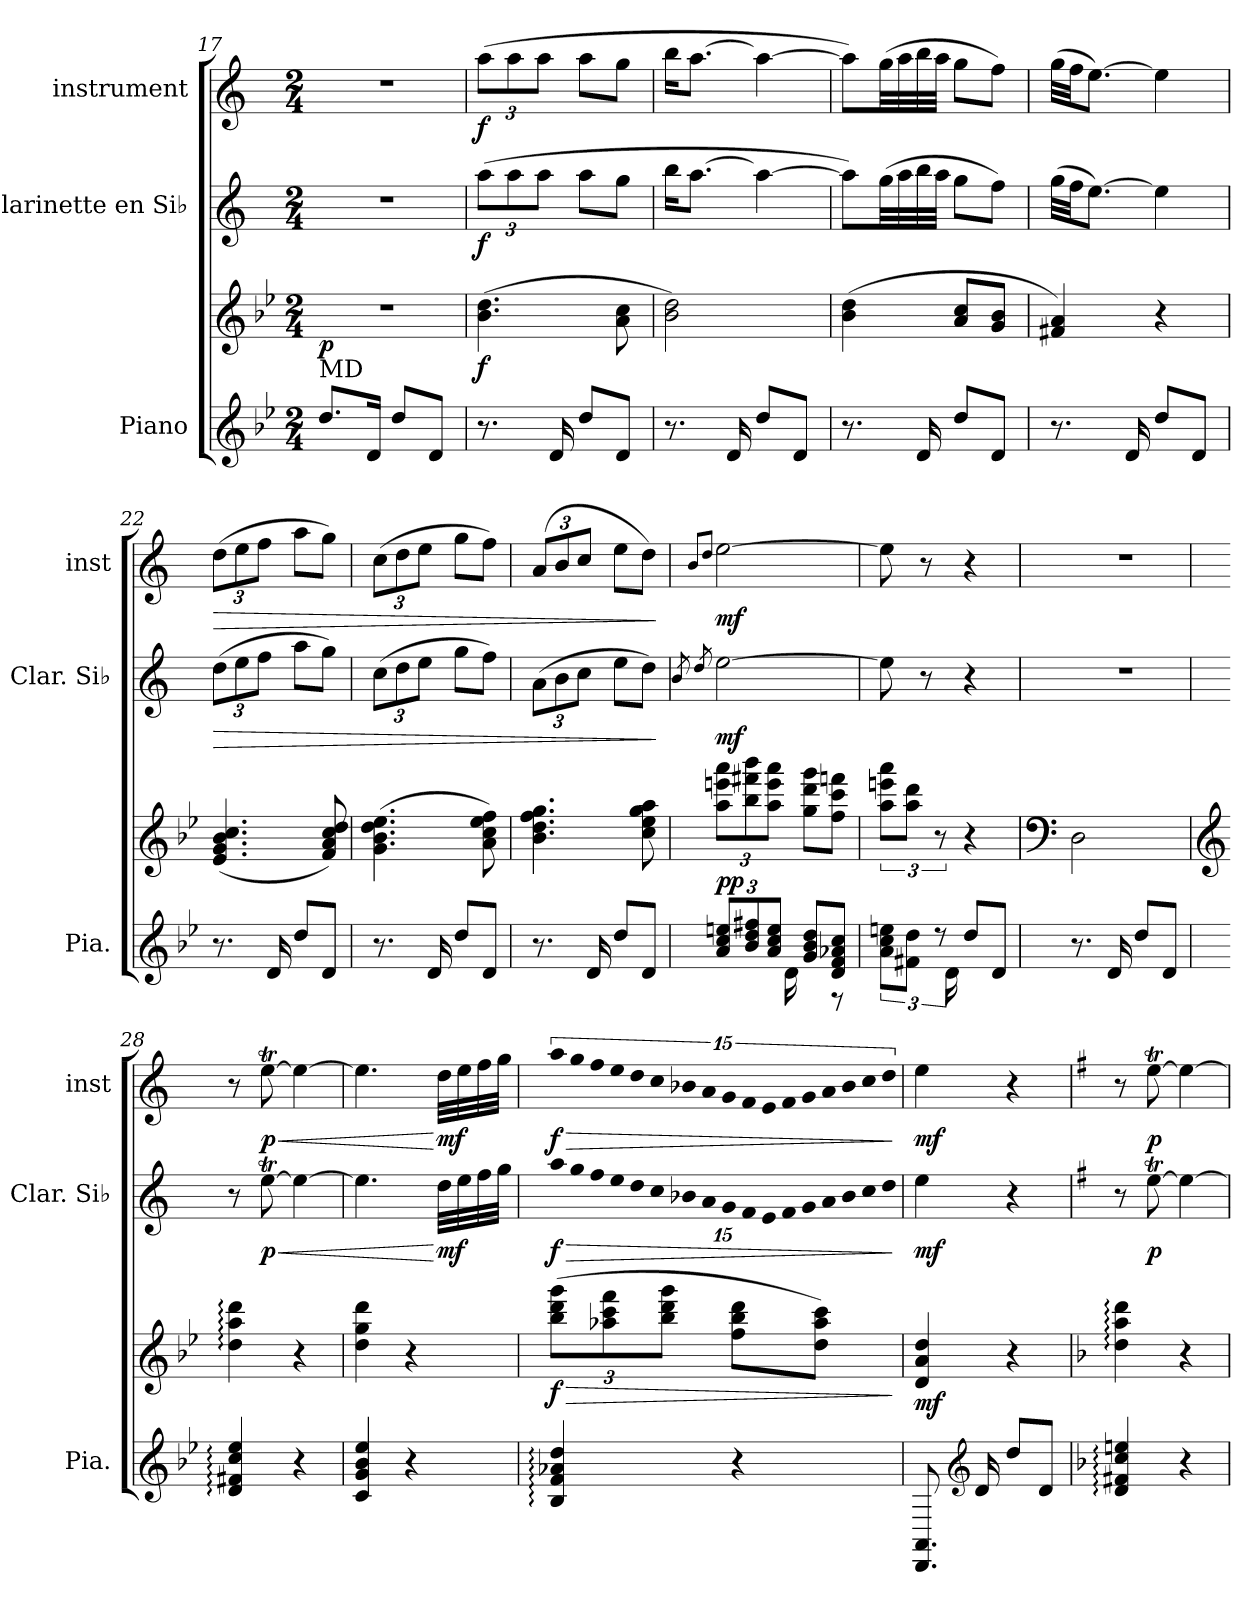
**kern	**kern	**dynam	**kern	**dynam	**kern	**dynam
*part3	*part3	*part3	*part2	*part2	*part1	*part1
*staff4	*staff3	*staff3/4	*staff2	*staff2	*staff1	*staff1
*I"Piano	*	*	*I"Clarinette en Si♭	*	*I"instrument	*
*I'Pia.	*	*	*I'Clar. Si♭	*	*I'inst	*
*clefG2	*clefG2	*	*clefG2	*	*clefG2	*
*	*	*	*ITrd1c2	*	*ITrd1c2	*
*k[b-e-]	*k[b-e-]	*	*k[b-e-]	*	*k[b-e-]	*
*M2/4	*M2/4	*	*M2/4	*	*M2/4	*
=17	=17	=17	=17	=17	=17	=17
!LO:TX:a:t=MD	!	!	!	!	!	!
!	!	!LO:DY:b	!	!	!	!
8.dd/L	2r	p	2r	.	2r	.
16d/Jk	.	.	.	.	.	.
8dd/L	.	.	.	.	.	.
8d/J	.	.	.	.	.	.
=18	=18	=18	=18	=18	=18	=18
*	*	*	*Xbrackettup	*	*Xbrackettup	*
!	!	!LO:DY:b	!	!LO:DY:b	!	!LO:DY:b
8.r	(>4.b-\ 4.dd\	f	(>12gg\L	f	(>12gg\L	f
.	.	.	12gg\	.	12gg\	.
.	.	.	12gg\J	.	12gg\J	.
16d/	.	.	.	.	.	.
8dd/L	.	.	8gg\L	.	8gg\L	.
8d/J	8a\ 8cc\	.	8ff\J	.	8ff\J	.
=19	=19	=19	=19	=19	=19	=19
8.r	2b-\ 2dd\)	.	16aa\KL	.	16aa\KL	.
.	.	.	[8.gg\J	.	[8.gg\J	.
16d/	.	.	.	.	.	.
8dd/L	.	.	4gg\_	.	4gg\_	.
8d/J	.	.	.	.	.	.
!!LO:LB:g=z
=20	=20	=20	=20	=20	=20	=20
8.r	(>4b-\ 4dd\	.	8gg\L])	.	8gg\L])	.
.	.	.	(>32ff\LL	.	(>32ff\LL	.
.	.	.	32gg\	.	32gg\	.
16d/	.	.	32aa\	.	32aa\	.
.	.	.	32gg\JJJ	.	32gg\JJJ	.
8dd/L	8a/ 8cc/L	.	8ff\L	.	8ff\L	.
8d/J	8g/ 8b-/J	.	8ee-\J)	.	8ee-\J)	.
=21	=21	=21	=21	=21	=21	=21
8.r	4f#X/ 4a/)	.	(>32ff\LLL	.	(>32ff\LLL	.
.	.	.	32ee-\JJ	.	32ee-\JJ	.
.	.	.	[8.dd\J)	.	[8.dd\J)	.
16d/	.	.	.	.	.	.
8dd/L	4r	.	4dd\]	.	4dd\]	.
8d/J	.	.	.	.	.	.
=22	=22	=22	=22	=22	=22	=22
!	!	!	!	!LO:HP:b	!	!LO:HP:b
8.r	(<4.e-/ 4.g/ 4.b-/ 4.cc/	.	(>12cc\L	>	(>12cc\L	>
.	.	.	12dd\	.	12dd\	.
.	.	.	12ee-\J	.	12ee-\J	.
16d/	.	.	.	.	.	.
8dd/L	.	.	8gg\L	.	8gg\L	.
8d/J	8f/ 8a/ 8cc/ 8dd/)	.	8ff\J)	.	8ff\J)	.
=23	=23	=23	=23	=23	=23	=23
8.r	(>4.g\ 4.b-\ 4.dd\ 4.ee-\	.	(>12b-\L	.	(>12b-\L	.
.	.	.	12cc\	.	12cc\	.
.	.	.	12dd\J	.	12dd\J	.
16d/	.	.	.	.	.	.
8dd/L	.	.	8ff\L	.	8ff\L	.
8d/J	8a\ 8cc\ 8ee-\ 8ff\)	.	8ee-\J)	.	8ee-\J)	.
=24	=24	=24	=24	=24	=24	=24
8.r	4.b-\ 4.dd\ 4.ff\ 4.gg\	.	(>12g\L	.	(>12g/L	.
.	.	.	12a\	.	12a/	.
.	.	.	12b-\J	.	12b-/J	.
16d/	.	.	.	.	.	.
8dd/L	.	.	8dd\L	.	8dd\L	.
8d/J	8cc\ 8ee-\ 8gg\ 8aa\	.	8cc\J)	.	8cc\J)	.
.	.	.	.	]	.	]
!!LO:LB:g=z
=25	=25	=25	=25	=25	=25	=25
.	.	.	8qa/	.	8qa/L	.
.	.	.	8qcc/	.	8qcc/J	.
*Xbrackettup	*Xbrackettup	*	*	*	*	*
*^	*	*	*	*	*	*
!	!	!	!LO:DY:a=2	!	!LO:DY:b	!	!LO:DY:b
12a/ 12cc/ 12een/L	8.ryy	12aa\ 12eeen\ 12aaa\L	pp	[2dd\	mf	[2dd\	mf
12b-/ 12dd/ 12ff#X/	.	12bb-\ 12fff#X\ 12bbb-\	.	.	.	.	.
12a/ 12cc/ 12ee/J	.	12aa\ 12eee\ 12aaa\J	.	.	.	.	.
.	16d\	.	.	.	.	.	.
8g/ 8b-/ 8dd/L	8ryy	8gg\ 8ddd\ 8ggg\L	.	.	.	.	.
8d/ 8f/ 8a-X/ 8cc/J	8r	8ff\ 8ccc\ 8fffn\J	.	.	.	.	.
=26	=26	=26	=26	=26	=26	=26	=26
*brackettup	*	*brackettup	*	*	*	*	*
12a\ 12cc\ 12een\L	8.ryy	12aa\ 12eeen\ 12aaa\L	.	8dd\]	.	8dd\]	.
12f#X\ 12dd\J	.	12aa\ 12ddd\J	.	.	.	.	.
.	.	.	.	8r	.	8r	.
12r	.	12r	.	.	.	.	.
.	16d\	.	.	.	.	.	.
8dd/L	4ryy	4r	.	4r	.	4r	.
8d/J	.	.	.	.	.	.	.
*v	*v	*	*	*	*	*	*
=27	=27	=27	=27	=27	=27	=27
*	*clefF4	*	*	*	*	*
8.r	2D\	.	2r	.	2r	.
16d/	.	.	.	.	.	.
8dd/L	.	.	.	.	.	.
8d/J	.	.	.	.	.	.
=28	=28	=28	=28	=28	=28	=28
*	*clefG2	*	*	*	*	*
4d/: 4f#X/: 4cc/: 4ee-/:	4dd\: 4aa\: 4ddd\:	.	8r	.	8r	.
!	!	!	!	!LO:HP:b	!	!LO:HP:b
!	!	!	!	!LO:DY:n=1:b	!	!LO:DY:n=1:b
.	.	.	[8ddt\	< p	[8ddt\	< p
4r	4r	.	4dd\_	.	4dd\_	.
=29	=29	=29	=29	=29	=29	=29
4c/ 4g/ 4b-/ 4ee-/	4dd\ 4gg\ 4ddd\	.	4.dd\]	.	4.dd\]	.
4r	4r	.	.	.	.	.
!	!	!	!	!LO:DY:n=1:b	!	!LO:DY:n=1:b
.	.	.	32cc\LLL	[ mf	32cc\LLL	[ mf
.	.	.	32dd\	.	32dd\	.
.	.	.	32ee-\	.	32ee-\	.
.	.	.	32ff\JJJ	.	32ff\JJJ	.
!!LO:LB:g=z
=30	=30	=30	=30	=30	=30	=30
*	*Xbrackettup	*	*	*	*	*
!	!	!LO:HP:b	!LO:N:vis=4	!LO:HP:b	!	!
*	*	*	*	*	*brackettup	*
*	*	*	*	*	*MM40	*
!	!	!LO:DY:n=1:b	!	!LO:DY:n=1:b	!LO:N:vis=4	!LO:HP:b
!	!	!	!	!	!	!LO:DY:n=1:b
4B-/: 4f/: 4a-X/: 4dd/:	(>12bb-\ 12ddd\ 12ggg\L	> f	240%7gg\	> f	240%7gg\	> f
!	!	!	!LO:N:vis=4	!	!LO:N:vis=4	!
.	.	.	240%7ff\	.	240%7ff\	.
!	!	!	!LO:N:vis=4	!	!LO:N:vis=4	!
.	.	.	240%7ee-\	.	240%7ee-\	.
.	12aa-X\ 12ccc\ 12fff\	.	.	.	.	.
!	!	!	!LO:N:vis=4	!	!LO:N:vis=4	!
.	.	.	240%7dd\	.	240%7dd\	.
!	!	!	!LO:N:vis=4	!	!LO:N:vis=4	!
.	.	.	240%7cc\	.	240%7cc\	.
!	!	!	!LO:N:vis=4	!	!LO:N:vis=4	!
.	.	.	240%7b-\	.	240%7b-\	.
.	12bb-\ 12ddd\ 12ggg\J	.	.	.	.	.
!	!	!	!LO:N:vis=4	!	!LO:N:vis=4	!
.	.	.	240%7a-X\	.	240%7a-X/	.
!	!	!	!LO:N:vis=4	!	!LO:N:vis=4	!
.	.	.	240%7g/	.	240%7g/	.
!	!	!	!LO:N:vis=4	!	!LO:N:vis=4	!
.	.	.	240%7f/	.	240%7f/	.
4r	8ff\ 8bb-\ 8ddd\L	.	.	.	.	.
*	*	*	*	*	*MM30	*
!	!	!	!LO:N:vis=4	!	!LO:N:vis=4	!
.	.	.	240%7e-/	.	240%7e-/	.
!	!	!	!LO:N:vis=4	!	!LO:N:vis=4	!
.	.	.	240%7d/	.	240%7d/	.
!	!	!	!LO:N:vis=4	!	!LO:N:vis=4	!
.	.	.	240%7e-/	.	240%7e-/	.
!	!	!	!LO:N:vis=4	!	!LO:N:vis=4	!
.	.	.	240%7f/	.	240%7f/	.
.	8dd\ 8aa-\ 8ccc\J)	.	.	.	.	.
!	!	!	!LO:N:vis=4	!	!LO:N:vis=4	!
.	.	.	240%7g/	.	240%7g/	.
!	!	!	!LO:N:vis=4	!	!LO:N:vis=4	!
.	.	.	240%7a-\	.	240%7a-/	.
*	*	*	*	*	*MM20	*
!	!	!	!LO:N:vis=4	!	!LO:N:vis=4	!
.	.	.	240%7b-\	.	240%7b-\	.
!	!	!	!LO:N:vis=4	!	!LO:N:vis=4	!
.	.	.	240%7cc\	.	240%7cc\	.
.	.	.	240ryy	]	240ryy	]
.	.	]	.	.	.	.
=31	=31	=31	=31	=31	=31	=31
*	*	*	*	*	*MM50	*
!	!	!LO:DY:b	!	!LO:DY:b	!	!LO:DY:b
8.DD/ 8.AA/	4d/ 4a/ 4dd/	mf	4dd\	mf	4dd\	mf
*clefG2	*	*	*	*	*	*
16d/	.	.	.	.	.	.
8dd/L	4r	.	4r	.	4r	.
8d/J	.	.	.	.	.	.
=32	=32	=32	=32	=32	=32	=32
*k[b-]	*k[b-]	*	*k[b-]	*	*k[b-]	*
4d/: 4f#X/: 4cc/: 4een/:	4dd\: 4aa\: 4ddd\:	.	8r	.	8r	.
!	!	!	!	!LO:DY:b	!	!LO:DY:b
.	.	.	[8ddT\	p	[8ddT\	p
4r	4r	.	4dd\_	.	4dd\_	.
=	=	=	=	=	=	=
*-	*-	*-	*-	*-	*-	*-
